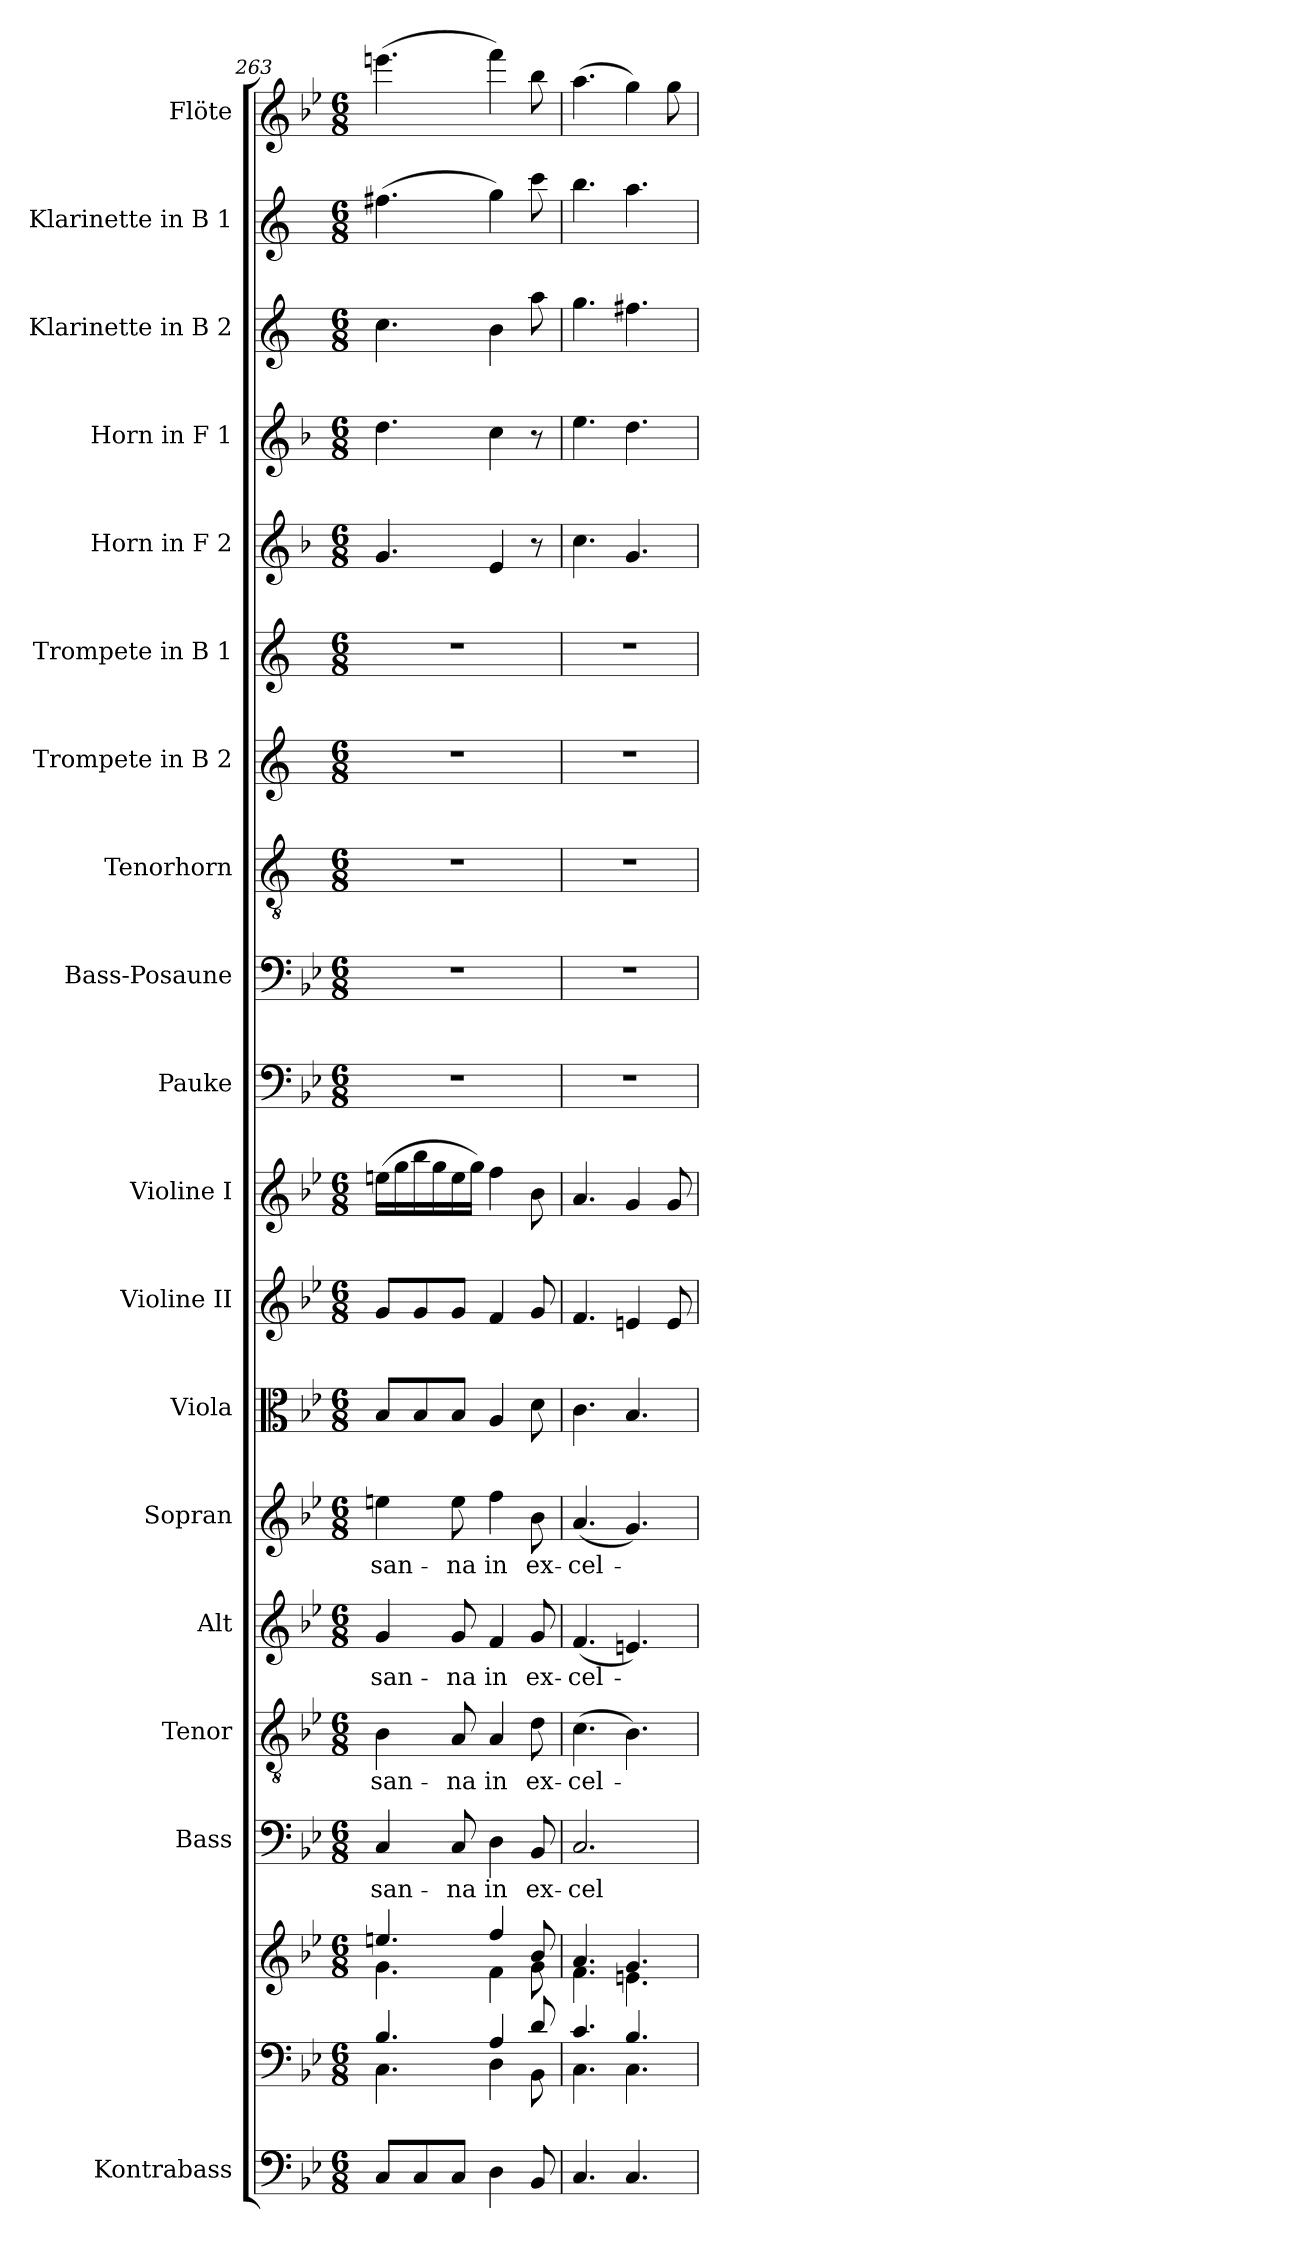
**kern	**kern	**kern	**kern	**text	**kern	**text	**kern	**text	**kern	**text	**kern	**kern	**kern	**kern	**kern	**kern	**kern	**kern	**kern	**kern	**kern	**kern	**kern
*part19	*part18	*part18	*part17	*part17	*part16	*part16	*part15	*part15	*part14	*part14	*part13	*part12	*part11	*part10	*part9	*part8	*part7	*part6	*part5	*part4	*part3	*part2	*part1
*staff20	*staff19	*staff18	*staff17	*staff17	*staff16	*staff16	*staff15	*staff15	*staff14	*staff14	*staff13	*staff12	*staff11	*staff10	*staff9	*staff8	*staff7	*staff6	*staff5	*staff4	*staff3	*staff2	*staff1
*I"Kontrabass	*	*	*I"Bass	*	*I"Tenor	*	*I"Alt	*	*I"Sopran	*	*I"Viola	*I"Violine II	*I"Violine I	*I"Pauke	*I"Bass-Posaune	*I"Tenorhorn	*I"Trompete in B 2	*I"Trompete in B 1	*I"Horn in F 2	*I"Horn in F 1	*I"Klarinette in B 2	*I"Klarinette in B 1	*I"Flöte
*I'Kb.	*	*	*I'B	*	*I'T	*	*I'A	*	*I'S	*	*I'Vla.	*I'Vl. II	*I'Vl. I	*I'Pk.	*I'B. Pos.	*I'T	*	*	*I'Hrn. 2	*I'Hrn. 1	*	*	*I'Fl.
*clefF4	*clefF4	*clefG2	*clefF4	*	*clefGv2	*	*clefG2	*	*clefG2	*	*clefC3	*clefG2	*clefG2	*clefF4	*clefF4	*clefGv2	*clefG2	*clefG2	*clefG2	*clefG2	*clefG2	*clefG2	*clefG2
*ITrd7c12	*	*	*	*	*	*	*	*	*	*	*	*	*	*	*	*ITrd1c2	*ITrd1c2	*ITrd1c2	*ITrd4c7	*ITrd4c7	*ITrd1c2	*ITrd1c2	*
*k[b-e-]	*k[b-e-]	*k[b-e-]	*k[b-e-]	*	*k[b-e-]	*	*k[b-e-]	*	*k[b-e-]	*	*k[b-e-]	*k[b-e-]	*k[b-e-]	*k[b-e-]	*k[b-e-]	*k[b-e-]	*k[b-e-]	*k[b-e-]	*k[b-e-]	*k[b-e-]	*k[b-e-]	*k[b-e-]	*k[b-e-]
*B-:	*B-:	*B-:	*B-:	*	*B-:	*	*B-:	*	*B-:	*	*B-:	*B-:	*B-:	*B-:	*B-:	*B-:	*B-:	*B-:	*B-:	*B-:	*B-:	*B-:	*B-:
*M6/8	*M6/8	*M6/8	*M6/8	*	*M6/8	*	*M6/8	*	*M6/8	*	*M6/8	*M6/8	*M6/8	*M6/8	*M6/8	*M6/8	*M6/8	*M6/8	*M6/8	*M6/8	*M6/8	*M6/8	*M6/8
=263	=263	=263	=263	=263	=263	=263	=263	=263	=263	=263	=263	=263	=263	=263	=263	=263	=263	=263	=263	=263	=263	=263	=263
*	*^	*^	*	*	*	*	*	*	*	*	*	*	*	*	*	*	*	*	*	*	*	*	*
!	!	!	!	!	!	!LO:LY:b	!	!LO:LY:b	!	!LO:LY:b	!	!LO:LY:b	!	!	!	!	!	!	!	!	!	!	!	!	!
8CC/L	4.B-/	4.C\	4.een/	4.g\	4C/	-san-	4B-\	-san-	4g/	-san-	4een\	-san-	8B-/L	8g/L	(>16een\LL	2.r	2.r	2.r	2.r	2.r	4.c/	4.g\	4.b-\	(>4.een\	(>4.eeen\
.	.	.	.	.	.	.	.	.	.	.	.	.	.	.	16gg\	.	.	.	.	.	.	.	.	.	.
8CC/	.	.	.	.	.	.	.	.	.	.	.	.	8B-/	8g/	16bb-\	.	.	.	.	.	.	.	.	.	.
.	.	.	.	.	.	.	.	.	.	.	.	.	.	.	16gg\	.	.	.	.	.	.	.	.	.	.
!	!	!	!	!	!	!LO:LY:b	!	!LO:LY:b	!	!LO:LY:b	!	!LO:LY:b	!	!	!	!	!	!	!	!	!	!	!	!	!
8CC/J	.	.	.	.	8C/	-na	8A/	-na	8g/	-na	8ee\	-na	8B-/J	8g/J	16ee\	.	.	.	.	.	.	.	.	.	.
.	.	.	.	.	.	.	.	.	.	.	.	.	.	.	16gg\JJ)	.	.	.	.	.	.	.	.	.	.
!	!	!	!	!	!	!LO:LY:b	!	!LO:LY:b	!	!LO:LY:b	!	!LO:LY:b	!	!	!	!	!	!	!	!	!	!	!	!	!
4DD\	4A/	4D\	4ff/	4f\	4D\	in	4A/	in	4f/	in	4ff\	in	4A/	4f/	4ff\	.	.	.	.	.	4A/	4f\	4a\	4ff\)	4fff\)
!	!	!	!	!	!	!LO:LY:b	!	!LO:LY:b	!	!LO:LY:b	!	!LO:LY:b	!	!	!	!	!	!	!	!	!	!	!	!	!
8BBB-/	8d/	8BB-\	8b-/	8g\	8BB-/	ex-	8d\	ex-	8g/	ex-	8b-\	ex-	8d\	8g/	8b-\	.	.	.	.	.	8r	8r	8gg\	8bb-\	8bb-\
=264	=264	=264	=264	=264	=264	=264	=264	=264	=264	=264	=264	=264	=264	=264	=264	=264	=264	=264	=264	=264	=264	=264	=264	=264	=264
!	!	!	!	!	!	!LO:LY:b	!	!LO:LY:b	!	!LO:LY:b	!	!LO:LY:b	!	!	!	!	!	!	!	!	!	!	!	!	!
4.CC/	4.c/	4.C\	4.a/	4.f\	2.C/	-cel-	(>4.c\	-cel-	(<4.f/	-cel-	(<4.a/	-cel-	4.c\	4.f/	4.a/	2.r	2.r	2.r	2.r	2.r	4.f\	4.a\	4.ff\	4.aa\	(>4.aa\
4.CC/	4.B-/	4.C\	4.g/	4.en\	.	.	4.B-\)	.	4.en/)	.	4.g/)	.	4.B-/	4en/	4g/	.	.	.	.	.	4.c/	4.g\	4.een\	4.gg\	4gg\)
.	.	.	.	.	.	.	.	.	.	.	.	.	.	8e/	8g/	.	.	.	.	.	.	.	.	.	8gg\
*	*v	*v	*	*	*	*	*	*	*	*	*	*	*	*	*	*	*	*	*	*	*	*	*	*	*
*	*	*v	*v	*	*	*	*	*	*	*	*	*	*	*	*	*	*	*	*	*	*	*	*	*
=	=	=	=	=	=	=	=	=	=	=	=	=	=	=	=	=	=	=	=	=	=	=	=
*-	*-	*-	*-	*-	*-	*-	*-	*-	*-	*-	*-	*-	*-	*-	*-	*-	*-	*-	*-	*-	*-	*-	*-
